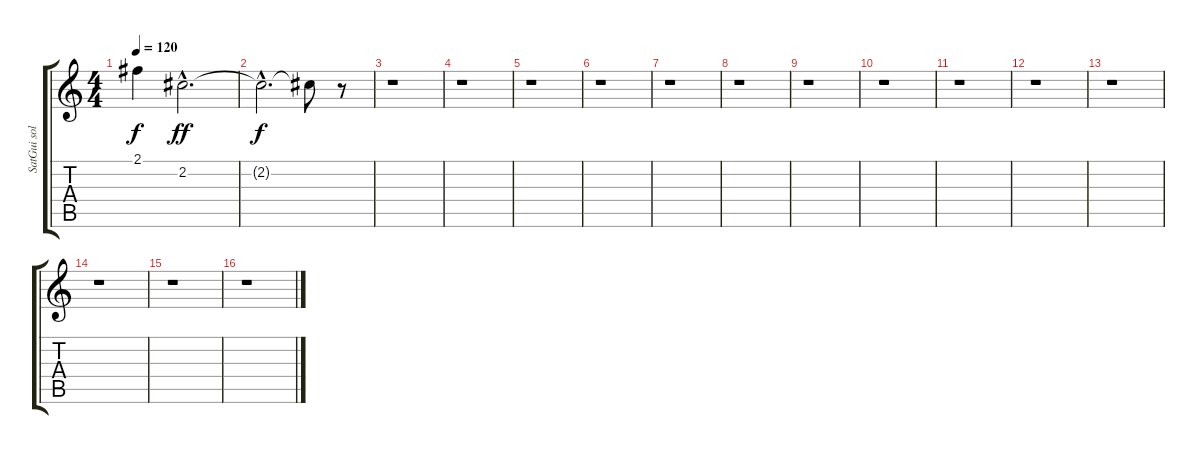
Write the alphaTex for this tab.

\track ("SatGui solo" "SatGui sol") {instrument overdrivenguitar}
\staff {score tabs}
\tuning (E4 B3 G3 D3 A2 E2) {hide}
\ts (4 4)
\tempo 120
\clef g2
\ks c
2.1{t}.4{dy f} 2.2{hac}.2{d dy ff} |
2.2{hac t}.2{d dy f} 2.2{t}.8 r.8 |
r.1 |
r.1 |
r.1 |
r.1 |
r.1 |
r.1 |
r.1 |
r.1 |
r.1 |
r.1 |
r.1 |
r.1 |
r.1 |
r.1
